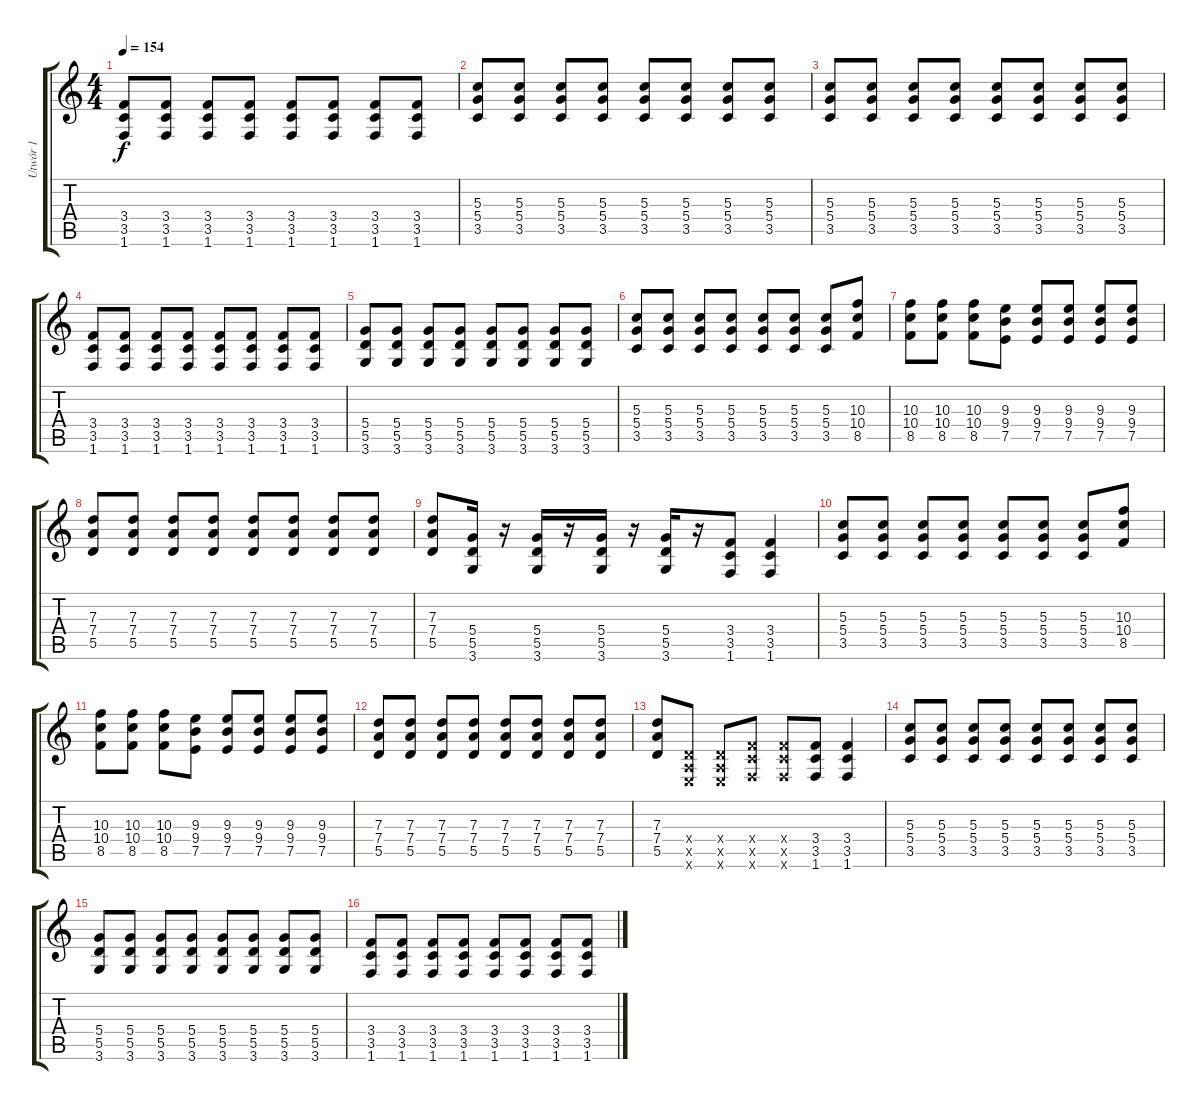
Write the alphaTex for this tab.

\track ("Utwór 1" "Utwór 1") {instrument distortionguitar}
\staff {score tabs}
\tuning (E4 B3 G3 D3 A2 E2) {hide}
\ts (4 4)
\tempo 154
\clef g2
\ks c
(3.4 3.5 1.6).8{dy f} (3.4 3.5 1.6).8 (3.4 3.5 1.6).8 (3.4 3.5 1.6).8 (3.4 3.5 1.6).8 (3.4 3.5 1.6).8 (3.4 3.5 1.6).8 (3.4 3.5 1.6).8 |
(5.3 5.4 3.5).8 (5.3 5.4 3.5).8 (5.3 5.4 3.5).8 (5.3 5.4 3.5).8 (5.3 5.4 3.5).8 (5.3 5.4 3.5).8 (5.3 5.4 3.5).8 (5.3 5.4 3.5).8 |
(5.3 5.4 3.5).8 (5.3 5.4 3.5).8 (5.3 5.4 3.5).8 (5.3 5.4 3.5).8 (5.3 5.4 3.5).8 (5.3 5.4 3.5).8 (5.3 5.4 3.5).8 (5.3 5.4 3.5).8 |
(3.4 3.5 1.6).8 (3.4 3.5 1.6).8 (3.4 3.5 1.6).8 (3.4 3.5 1.6).8 (3.4 3.5 1.6).8 (3.4 3.5 1.6).8 (3.4 3.5 1.6).8 (3.4 3.5 1.6).8 |
(5.4 5.5 3.6).8 (5.4 5.5 3.6).8 (5.4 5.5 3.6).8 (5.4 5.5 3.6).8 (5.4 5.5 3.6).8 (5.4 5.5 3.6).8 (5.4 5.5 3.6).8 (5.4 5.5 3.6).8 |
(5.3 5.4 3.5).8 (5.3 5.4 3.5).8 (5.3 5.4 3.5).8 (5.3 5.4 3.5).8 (5.3 5.4 3.5).8 (5.3 5.4 3.5).8 (5.3 5.4 3.5).8 (10.3 10.4 8.5).8 |
(10.3 10.4 8.5).8 (10.3 10.4 8.5).8 (10.3 10.4 8.5).8 (9.3 9.4 7.5).8 (9.3 9.4 7.5).8 (9.3 9.4 7.5).8 (9.3 9.4 7.5).8 (9.3 9.4 7.5).8 |
(7.3 7.4 5.5).8 (7.3 7.4 5.5).8 (7.3 7.4 5.5).8 (7.3 7.4 5.5).8 (7.3 7.4 5.5).8 (7.3 7.4 5.5).8 (7.3 7.4 5.5).8 (7.3 7.4 5.5).8 |
(7.3 7.4 5.5).8 (5.4 5.5 3.6).16 r.16 (5.4 5.5 3.6).16 r.16 (5.4 5.5 3.6).16 r.16 (5.4 5.5 3.6).16 r.16 (3.4 3.5 1.6).8 (3.4 3.5 1.6).4 |
(5.3 5.4 3.5).8 (5.3 5.4 3.5).8 (5.3 5.4 3.5).8 (5.3 5.4 3.5).8 (5.3 5.4 3.5).8 (5.3 5.4 3.5).8 (5.3 5.4 3.5).8 (10.3 10.4 8.5).8 |
(10.3 10.4 8.5).8 (10.3 10.4 8.5).8 (10.3 10.4 8.5).8 (9.3 9.4 7.5).8 (9.3 9.4 7.5).8 (9.3 9.4 7.5).8 (9.3 9.4 7.5).8 (9.3 9.4 7.5).8 |
(7.3 7.4 5.5).8 (7.3 7.4 5.5).8 (7.3 7.4 5.5).8 (7.3 7.4 5.5).8 (7.3 7.4 5.5).8 (7.3 7.4 5.5).8 (7.3 7.4 5.5).8 (7.3 7.4 5.5).8 |
(7.3 7.4 5.5).8 (0.4{x} 0.5{x} 0.6{x}).8 (0.4{x} 0.5{x} 0.6{x}).8 (3.4{x} 3.5{x} 1.6{x}).8 (3.4{x} 3.5{x} 1.6{x}).8 (3.4 3.5 1.6).8 (3.4 3.5 1.6).4 |
(5.3 5.4 3.5).8 (5.3 5.4 3.5).8 (5.3 5.4 3.5).8 (5.3 5.4 3.5).8 (5.3 5.4 3.5).8 (5.3 5.4 3.5).8 (5.3 5.4 3.5).8 (5.3 5.4 3.5).8 |
(5.4 5.5 3.6).8 (5.4 5.5 3.6).8 (5.4 5.5 3.6).8 (5.4 5.5 3.6).8 (5.4 5.5 3.6).8 (5.4 5.5 3.6).8 (5.4 5.5 3.6).8 (5.4 5.5 3.6).8 |
(3.4 3.5 1.6).8 (3.4 3.5 1.6).8 (3.4 3.5 1.6).8 (3.4 3.5 1.6).8 (3.4 3.5 1.6).8 (3.4 3.5 1.6).8 (3.4 3.5 1.6).8 (3.4 3.5 1.6).8
